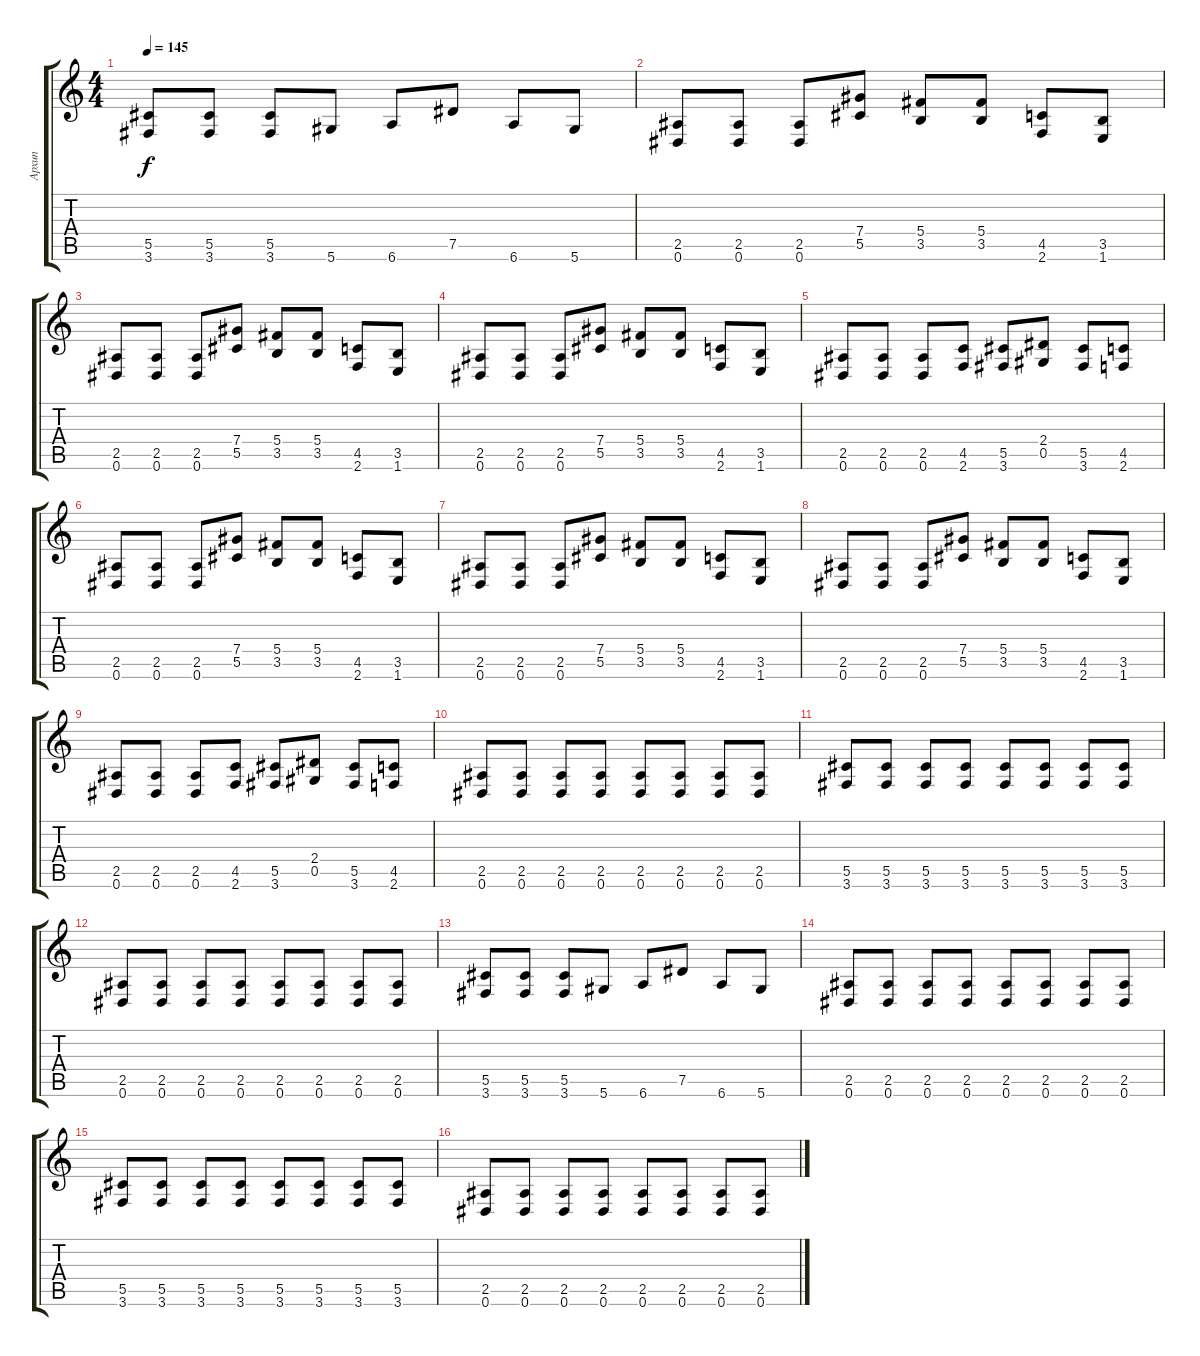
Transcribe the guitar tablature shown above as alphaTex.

\track ("Архип" "Архип") {instrument distortionguitar}
\staff {score tabs}
\tuning (Eb4 Bb3 Gb3 Db3 Ab2 Eb2) {hide}
\ts (4 4)
\tempo 145
\clef g2
\ks c
(5.5 3.6).8{dy f} (5.5 3.6).8 (5.5 3.6).8 5.6.8 6.6.8 7.5.8 6.6.8 5.6.8 |
(2.5 0.6).8 (2.5 0.6).8 (2.5 0.6).8 (7.4 5.5).8 (5.4 3.5).8 (5.4 3.5).8 (4.5 2.6).8 (3.5 1.6).8 |
(2.5 0.6).8 (2.5 0.6).8 (2.5 0.6).8 (7.4 5.5).8 (5.4 3.5).8 (5.4 3.5).8 (4.5 2.6).8 (3.5 1.6).8 |
(2.5 0.6).8 (2.5 0.6).8 (2.5 0.6).8 (7.4 5.5).8 (5.4 3.5).8 (5.4 3.5).8 (4.5 2.6).8 (3.5 1.6).8 |
(2.5 0.6).8 (2.5 0.6).8 (2.5 0.6).8 (4.5 2.6).8 (5.5 3.6).8 (2.4 0.5).8 (5.5 3.6).8 (4.5 2.6).8 |
(2.5 0.6).8 (2.5 0.6).8 (2.5 0.6).8 (7.4 5.5).8 (5.4 3.5).8 (5.4 3.5).8 (4.5 2.6).8 (3.5 1.6).8 |
(2.5 0.6).8 (2.5 0.6).8 (2.5 0.6).8 (7.4 5.5).8 (5.4 3.5).8 (5.4 3.5).8 (4.5 2.6).8 (3.5 1.6).8 |
(2.5 0.6).8 (2.5 0.6).8 (2.5 0.6).8 (7.4 5.5).8 (5.4 3.5).8 (5.4 3.5).8 (4.5 2.6).8 (3.5 1.6).8 |
(2.5 0.6).8 (2.5 0.6).8 (2.5 0.6).8 (4.5 2.6).8 (5.5 3.6).8 (2.4 0.5).8 (5.5 3.6).8 (4.5 2.6).8 |
(2.5 0.6).8 (2.5 0.6).8 (2.5 0.6).8 (2.5 0.6).8 (2.5 0.6).8 (2.5 0.6).8 (2.5 0.6).8 (2.5 0.6).8 |
(5.5 3.6).8 (5.5 3.6).8 (5.5 3.6).8 (5.5 3.6).8 (5.5 3.6).8 (5.5 3.6).8 (5.5 3.6).8 (5.5 3.6).8 |
(2.5 0.6).8 (2.5 0.6).8 (2.5 0.6).8 (2.5 0.6).8 (2.5 0.6).8 (2.5 0.6).8 (2.5 0.6).8 (2.5 0.6).8 |
(5.5 3.6).8 (5.5 3.6).8 (5.5 3.6).8 5.6.8 6.6.8 7.5.8 6.6.8 5.6.8 |
(2.5 0.6).8 (2.5 0.6).8 (2.5 0.6).8 (2.5 0.6).8 (2.5 0.6).8 (2.5 0.6).8 (2.5 0.6).8 (2.5 0.6).8 |
(5.5 3.6).8 (5.5 3.6).8 (5.5 3.6).8 (5.5 3.6).8 (5.5 3.6).8 (5.5 3.6).8 (5.5 3.6).8 (5.5 3.6).8 |
(2.5 0.6).8 (2.5 0.6).8 (2.5 0.6).8 (2.5 0.6).8 (2.5 0.6).8 (2.5 0.6).8 (2.5 0.6).8 (2.5 0.6).8
